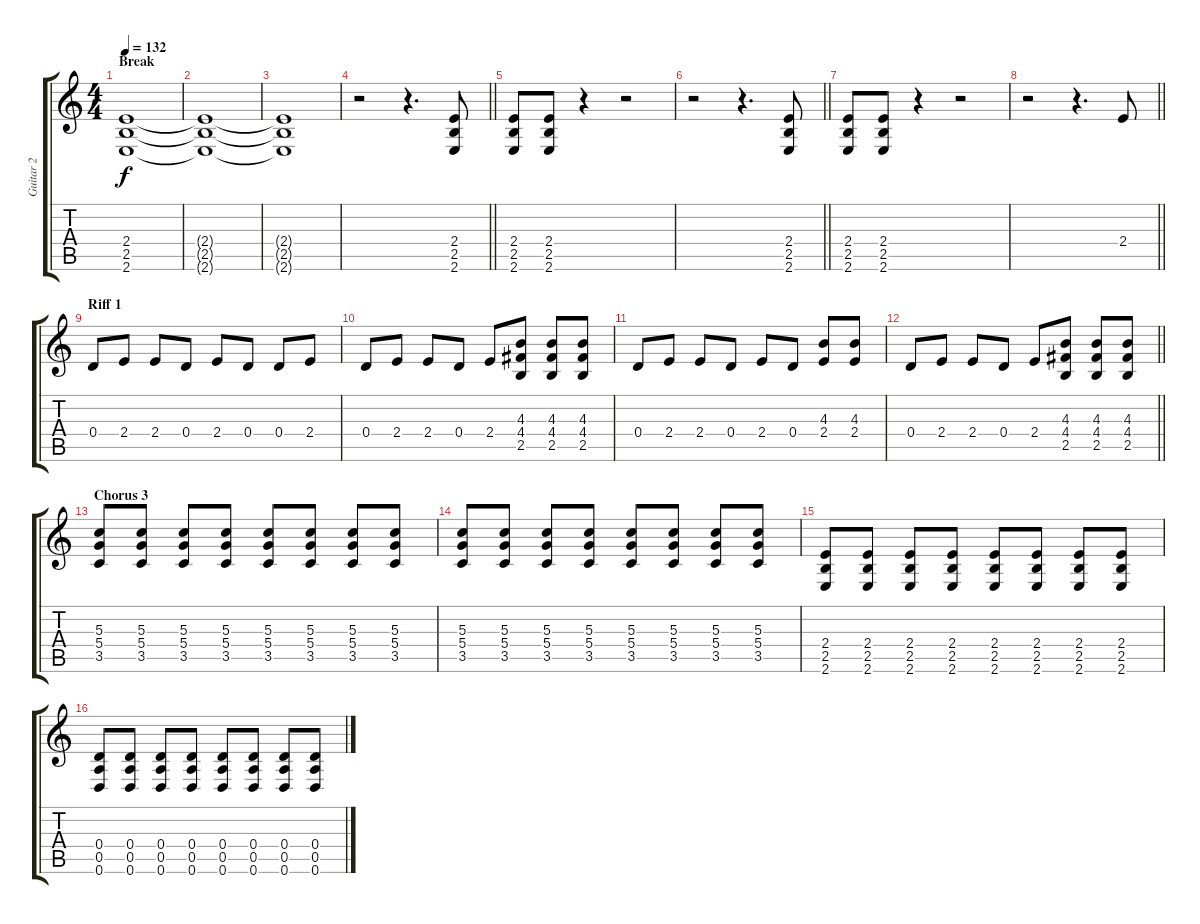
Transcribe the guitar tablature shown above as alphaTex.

\track ("Guitar 2" "Guitar 2") {instrument distortionguitar}
\staff {score tabs}
\tuning (E4 B3 G3 D3 A2 D2) {hide}
\ts (4 4)
\section ("" "Break")
\tempo 132
\clef g2
\ks c
(2.4 2.5 2.6).1{dy f} |
(2.4{t} 2.5{t} 2.6{t}).1 |
(2.4{t} 2.5{t} 2.6{t}).1 |
\barLineRight lightlight
r.2 r.4{d} (2.4 2.5 2.6).8 |
(2.4 2.5 2.6).8 (2.4 2.5 2.6).8 r.4 r.2 |
\barLineRight lightlight
r.2 r.4{d} (2.4 2.5 2.6).8 |
(2.4 2.5 2.6).8 (2.4 2.5 2.6).8 r.4 r.2 |
\barLineRight lightlight
r.2 r.4{d} 2.4.8 |
\section ("" "Riff 1")
0.4.8 2.4.8 2.4.8 0.4.8 2.4.8 0.4.8 0.4.8 2.4.8 |
0.4.8 2.4.8 2.4.8 0.4.8 2.4.8 (4.3 4.4 2.5).8 (4.3 4.4 2.5).8 (4.3 4.4 2.5).8 |
0.4.8 2.4.8 2.4.8 0.4.8 2.4.8 0.4.8 (4.3 2.4).8 (4.3 2.4).8 |
\barLineRight lightlight
0.4.8 2.4.8 2.4.8 0.4.8 2.4.8 (4.3 4.4 2.5).8 (4.3 4.4 2.5).8 (4.3 4.4 2.5).8 |
\section ("" "Chorus 3")
(5.3 5.4 3.5).8 (5.3 5.4 3.5).8 (5.3 5.4 3.5).8 (5.3 5.4 3.5).8 (5.3 5.4 3.5).8 (5.3 5.4 3.5).8 (5.3 5.4 3.5).8 (5.3 5.4 3.5).8 |
(5.3 5.4 3.5).8 (5.3 5.4 3.5).8 (5.3 5.4 3.5).8 (5.3 5.4 3.5).8 (5.3 5.4 3.5).8 (5.3 5.4 3.5).8 (5.3 5.4 3.5).8 (5.3 5.4 3.5).8 |
(2.4 2.5 2.6).8 (2.4 2.5 2.6).8 (2.4 2.5 2.6).8 (2.4 2.5 2.6).8 (2.4 2.5 2.6).8 (2.4 2.5 2.6).8 (2.4 2.5 2.6).8 (2.4 2.5 2.6).8 |
(0.4 0.5 0.6).8 (0.4 0.5 0.6).8 (0.4 0.5 0.6).8 (0.4 0.5 0.6).8 (0.4 0.5 0.6).8 (0.4 0.5 0.6).8 (0.4 0.5 0.6).8 (0.4 0.5 0.6).8
